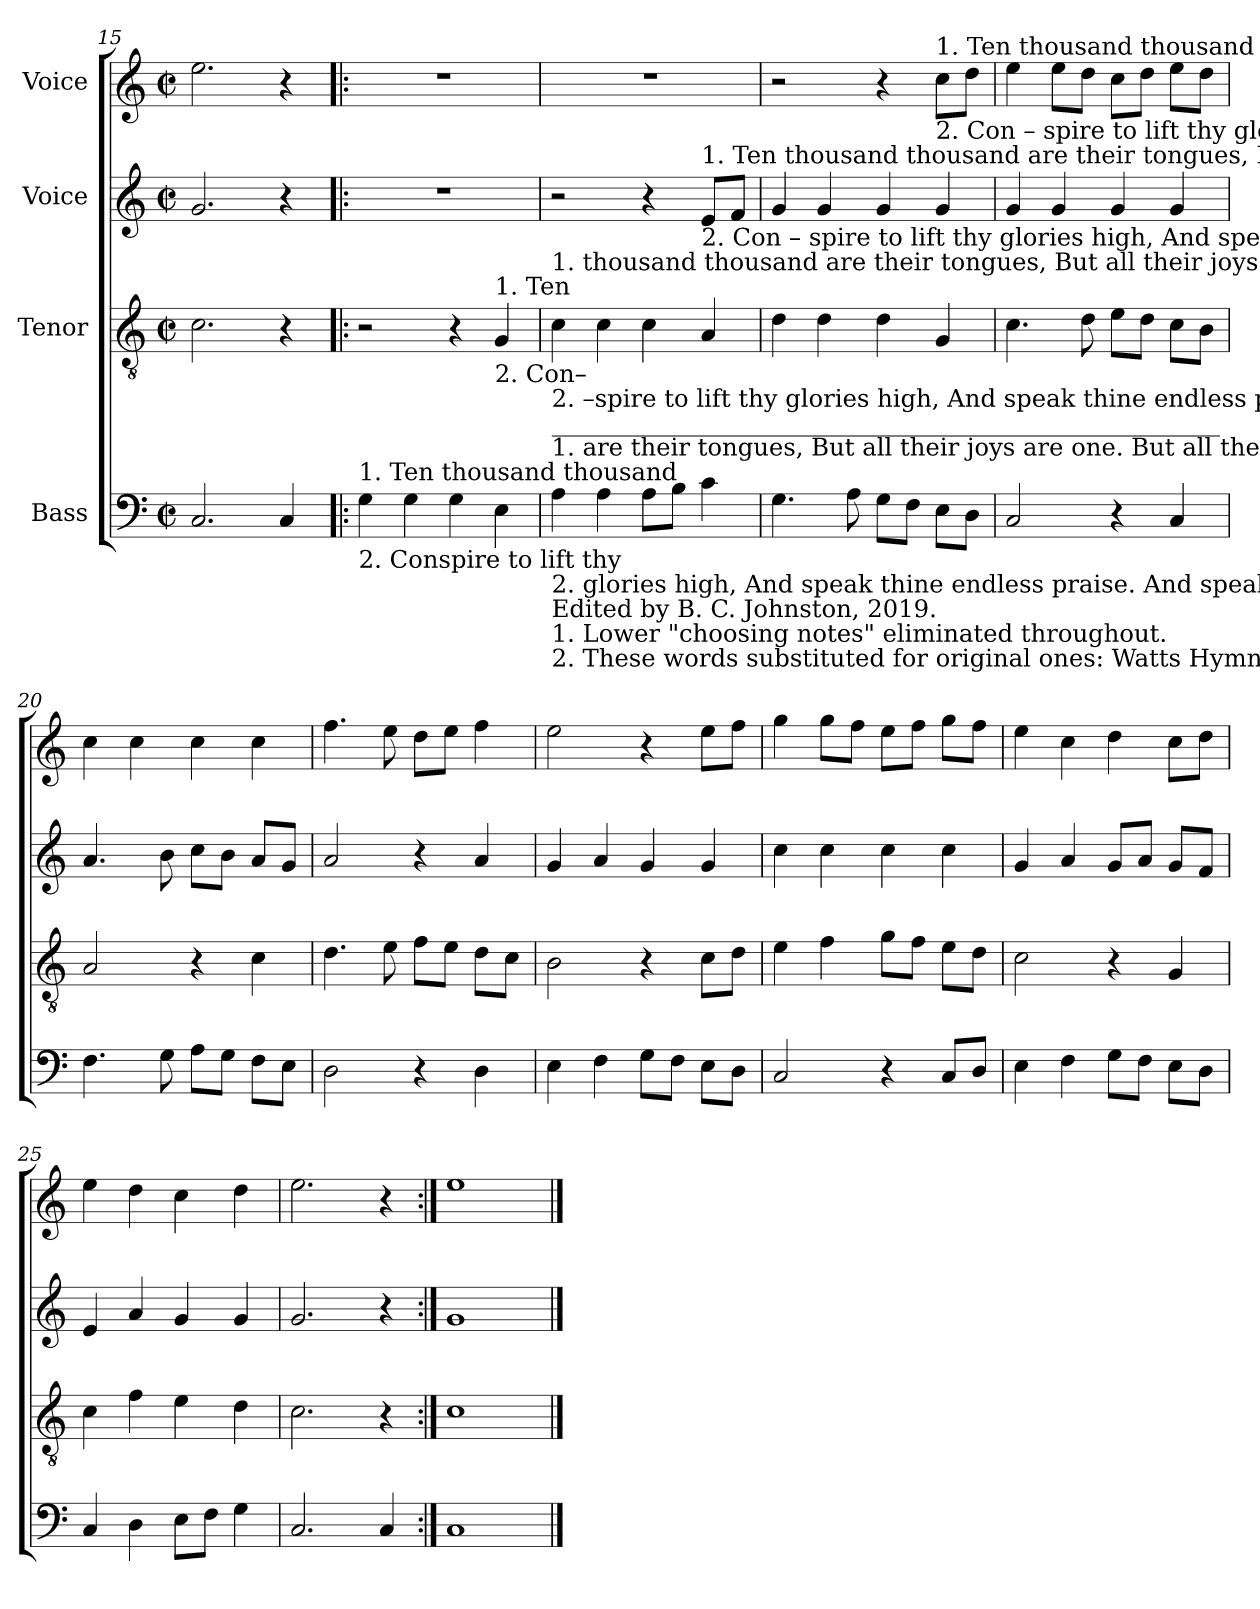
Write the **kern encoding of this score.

**kern	**kern	**kern	**kern
*part4	*part3	*part2	*part1
*staff4	*staff3	*staff2	*staff1
*I"Bass	*I"Tenor	*I"Voice	*I"Voice
*clefF4	*clefGv2	*clefG2	*clefG2
*k[]	*k[]	*k[]	*k[]
*M2/2	*M2/2	*M2/2	*M2/2
*met(c|)	*met(c|)	*met(c|)	*met(c|)
=15	=15	=15	=15
2.C!/	2.c!\	2.g!/	2.ee!\
4C!/	4r	4r	4r
=16!|:	=16!|:	=16!|:	=16!|:
!LO:TX:a:t=1.  Ten thousand thousand	!	!	!
!LO:TX:b:t=2.  Conspire  to  lift  thy	!	!	!
4G!\	2r	1r	1r
4G!\	.	.	.
4G!\	4r	.	.
!	!LO:TX:a:t=1. Ten	!	!
!	!LO:TX:b:t=2. Con–	!	!
4E!\	4G!/	.	.
=17	=17	=17	=17
!	!LO:TX:a:t=1.  thousand thousand are their tongues, But  all  their  joys  are    one.                    But      all   their  joys  are   one.                     But    all    their     joys   are    one.                    But   all  their  joys  are  one.	!	!
!	!LO:TX:b:t=2. –spire  to  lift   thy    glories  high,  And   speak  thine  endless  praise.                  And speak thine endless praise.                   And speak thine  endless  praise.                  And speak thine endless praise.	!	!
!LO:TX:a:t=1.  are their tongues, But all  their  joys  are   one.                        But    all    their  joys  are    one.                    But    all    their  joys  are    one.                            But   all   their  joys  are   one, their joys are one.    Ten	!	!	!
!LO:TX:b:t=2.  glories  high,   And  speak thine endless praise.                      And speak thine endless praise.                 And speak thine endless praise.                 And speak thine endless praise, thine endless praise.   Con–	!	!	!
!LO:TX:a:t=_______________________________________________________	!	!	!
!LO:TX:b:t=Edited by B. C. Johnston, 2019.	!	!	!
!LO:TX:b:t=1.  Lower "choosing notes" eliminated throughout.	!	!	!
!LO:TX:b:t=2. These words substituted for original ones&colon;  Watts Hymn 29 of Book 1.	!	!	!
4A!\	4c!\	2r	1r
4A!\	4c!\	.	.
8A!\L	4c!\	4r	.
8B!\J	.	.	.
!	!	!LO:TX:a:t=1.  Ten  thousand  thousand  are their tongues,  But  all  their  joys   are     one.                    Ten  thousand  thousand  are  their tongues,  But  all  their  joys  are   one,  their joys are one.	!
!	!	!LO:TX:b:t=2. Con – spire  to   lift     thy    glories     high,    And  speak  thine  endless  praise.               Con – spire  to  lift    thy    glories  high,  And speak thine endless praise, thine endless praise.	!
4c!\	4A!/	8e!/L	.
.	.	8f!/J	.
=18	=18	=18	=18
4.G!\	4d!\	4g!/	2r
.	4d!\	4g!/	.
8A!\	.	.	.
8G!\L	4d!\	4g!/	4r
8F!\J	.	.	.
!	!	!	!LO:TX:a:t=1. Ten   thousand  thousand are their tongues,  But   all   their  joys  are   one.                    Ten    thousand   thousand  are their tongues, But all their joys are one.
!	!	!	!LO:TX:b:t=2. Con – spire   to   lift     thy     glories  high,   And   speak thine endless praise.                 Con – spire  to    lift    thy    glories high, And speak thine endless praise.
8E!\L	4G!/	4g!/	8cc!\L
8D!\J	.	.	8dd!\J
=19	=19	=19	=19
2C!/	4.c!\	4g!/	4ee!\
.	.	4g!/	8ee!\L
.	8d!\	.	8dd!\J
4r	8e!\L	4g!/	8cc!\L
.	8d!\J	.	8dd!\J
4C!/	8c!\L	4g!/	8ee!\L
.	8B!\J	.	8dd!\J
=20	=20	=20	=20
4.F!\	2A!/	4.a!/	4cc!\
.	.	.	4cc!\
8G!\	.	8b!\	.
8A!\L	4r	8cc!\L	4cc!\
8G!\J	.	8b!\J	.
8F!\L	4c!\	8a!/L	4cc!\
8E!\J	.	8g!/J	.
=21	=21	=21	=21
2D!\	4.d!\	2a!/	4.ff!\
.	8e!\	.	8ee!\
4r	8f!\L	4r	8dd!\L
.	8e!\J	.	8ee!\J
4D!\	8d!\L	4a!/	4ff!\
.	8c!\J	.	.
=22	=22	=22	=22
4E!\	2B!\	4g!/	2ee!\
4F!\	.	4a!/	.
8G!\L	4r	4g!/	4r
8F!\J	.	.	.
8E!\L	8c!\L	4g!/	8ee!\L
8D!\J	8d!\J	.	8ff!\J
=23	=23	=23	=23
2C!/	4e!\	4cc!\	4gg!\
.	4f!\	4cc!\	8gg!\L
.	.	.	8ff!\J
4r	8g!\L	4cc!\	8ee!\L
.	8f!\J	.	8ff!\J
8C!/L	8e!\L	4cc!\	8gg!\L
8D!/J	8d!\J	.	8ff!\J
=24	=24	=24	=24
4E!\	2c!\	4g!/	4ee!\
4F!\	.	4a!/	4cc!\
8G!\L	4r	8g!/L	4dd!\
8F!\J	.	8a!/J	.
8E!\L	4G!/	8g!/L	8cc!\L
8D!\J	.	8f!/J	8dd!\J
=25	=25	=25	=25
4C!/	4c!\	4e!/	4ee!\
4D!\	4f!\	4a!/	4dd!\
8E!\L	4e!\	4g!/	4cc!\
8F!\J	.	.	.
4G!\	4d!\	4g!/	4dd!\
=26	=26	=26	=26
2.C!/	2.c!\	2.g!/	2.ee!\
4C!/	4r	4r	4r
=27:|!	=27:|!	=27:|!	=27:|!
1C!	1c!	1g!	1ee!
==	==	==	==
*-	*-	*-	*-
